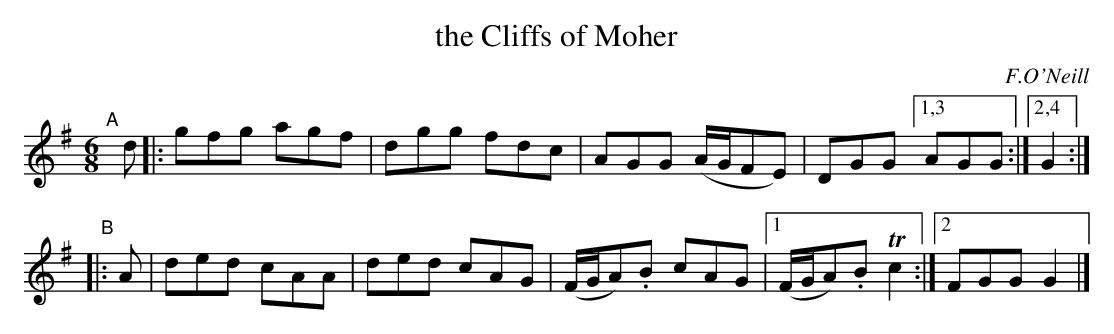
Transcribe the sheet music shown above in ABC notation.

X:1
T: the Cliffs of Moher
O: F.O'Neill
M: 6/8
L: 1/8
K: G
"^A"[|] d \
|: gfg agf | dgg fdc | AGG (A/G/FE) | DGG [1,3 AGG :|[2,4 G2 :|
"^B"\
|: A | ded cAA | ded cAG | (F/G/A).B cAG |[1 (F/G/A).B Tc2 :|[2 FGG G2 |]
